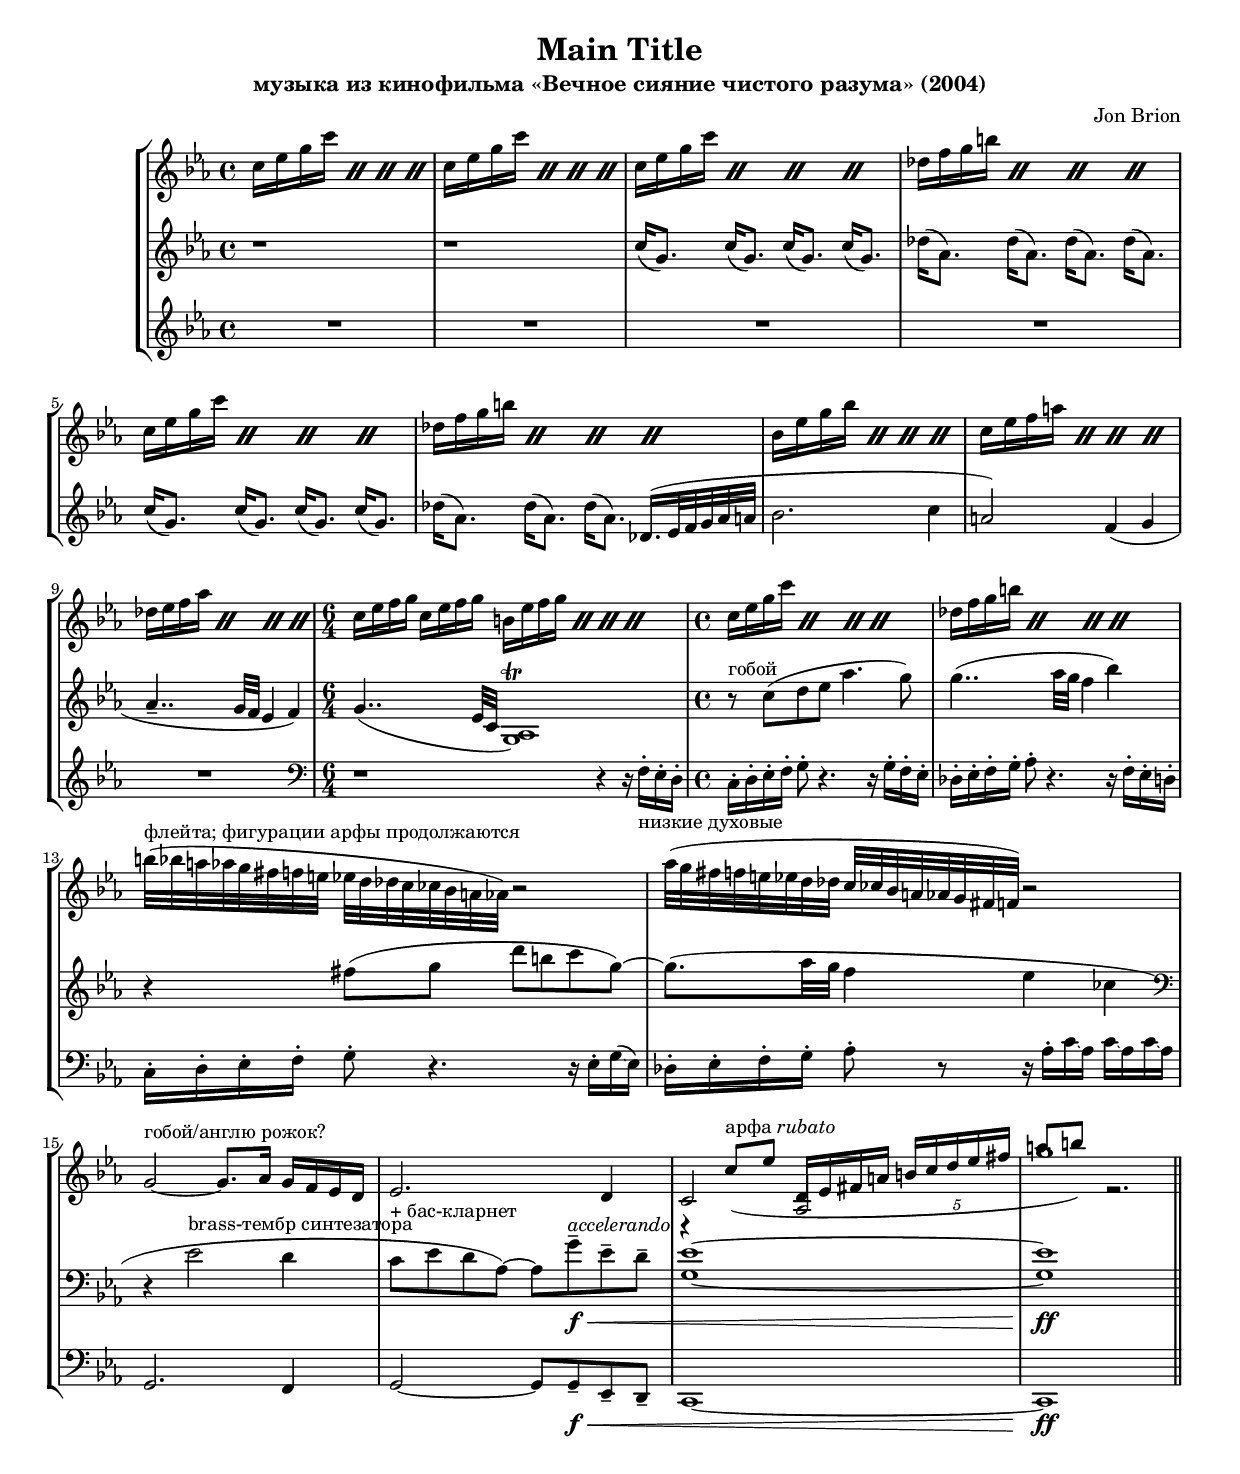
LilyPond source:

%-------------------------HEADER {{{
\version "2.18.2"
\header {
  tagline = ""  % removed
  title = "Main Title"
  subtitle = "музыка из кинофильма «Вечное сияние чистого разума» (2004)"
  composer = "Jon Brion"
}
% \include "lilypond-book-preamble.ly"
%-------------------------}}}
%-------------------------PREAMBLE {{{
global = { \key c \minor \time 4/4 }

#(set-global-staff-size 17)
\paper {
  % between-system-space = 10\mm % does nothing?
  % between-system-padding = #1 % does nothing?
        %system-count = #4
  % ragged-bottom = ##t
  % ragged-last-bottom = ##t
  % bottom-margin=0\mm
  % top-margin=0\mm
  % paper-height=310\mm
}

arpaC = \relative c'' { \repeat percent 4 { c16 es g c } }
arpaDes = \relative c'' { \repeat percent 4 { des16 f g b } }
%------------------------- }}}
%-------------------------I часть {{{
\parallelMusic #'(
voiceA 
voiceB 
)

{
  	%--------------------bar1 
	\time 4/4
	\arpaC |
	r1 |
	%--------------------bar2  

	\arpaC |
	r1 |
	%--------------------bar3 

	\arpaC |
	c16( g8.) c16( g8.) c16( g8.) c16( g8.) |
	%--------------------bar4 

	\arpaDes |
	des'16( as8.) des16( as8.) des16( as8.) des16( as8.)|
	%--------------------bar5 

	\arpaC |
	c16( g8.) c16( g8.) c16( g8.) c16( g8.) |
	%--------------------bar6 

	\arpaDes |
	des'16( as8.) des16( as8.) des16( as8.) des,16.( es32 f g as a |
	%--------------------bar7 

	\repeat percent 4 { bes16 es g bes  } |
	bes2.( c4 |
	%--------------------bar8 

	\repeat percent 4 { c,16 es f a } |
	a2) f4( g |
	%--------------------bar9 

	\repeat percent 4 { des,16 es f as } |
	as4..-- g32 f es4 f) |
}
%-------------------------}}} 
%-------------------------II часть {{{
\parallelMusic #'(
voiceAa
voiceBb
voiceCc
)

{
	%--------------------bar10 

	\time 6/4
	c,16 es f g c,16 es f g \repeat percent 4 { b, es f g } |
	g4..( es32 c <g as>1)\trill |
R1*9	\clef "bass" r1 r4 r16 f-._"низкие духовые" es-. d-. |
	%--------------------bar11 

	\time 4/4
	\arpaC |
	r8^"гобой" c'( d es as4. g8) |
	c16-. d-. es-. f-. g8-. r4. r16 g-. f-. es-. | 
	%--------------------bar12 

	\arpaDes |
	g4..( as32 g f4 bes) |
	des16-. es-. f-. g-. as8-. r4. r16 f-. es-. d-. |
	%--------------------bar13 

	b32(^"флейта; фигурации арфы продолжаются" bes a as g fis f e  es32 d des c ces bes a as) r2 |
	r4 fis8( g d' b c g~) |
	c16-. d-. es-. f-. g8-. r4. r16 es-. g(\glissando es) | 
	%--------------------bar14 

	as'32( g fis f e es d des  c32 ces bes a as g fis f) r2 |
	g8.( as32 g f4 es ces |
	des16-. es-. f-. g-. as8-. r8 r16 as-. c\glissando as c\glissando as c\glissando as |
	%--------------------bar15 
%
%	bes2.)( c8. b32 bes |
%	%--------------------bar16 
%
%	a2) f4 g |
%	%--------------------bar17 
%
%	as2 es4 f |

%-------------------------}}}
%-------------------------III часть {{{
	%--------------------bar18 

	g2~^"гобой/англю рожок?" g8. as16 g( f es d |
	\clef "bass" r4 es,2^"brass-тембр синтезатора" d4 |
	g,2. f4 |
	%--------------------bar19 

	es2. d4 |
	c8^"+ бас-кларнет"( es d as~) as g'(--\f\<^\markup {\italic accelerando} es-- d-- |
	g2~ g8 g--\f\< es-- d-- |
	%--------------------bar20 

	<<
	  { c2) as  }
	  \\ \override Stem.direction = #UP { r4 c'8(^\markup {арфа \italic rubato} es d,16 es fis a \tuplet 5/4 { b16 c d es fis } } >> |
	<g, es'>1~ |
	c1~ |
	%--------------------bar21 

	<<
	  { g1 }
	  \\ \override Stem.direction = #UP { a8 b) r2.} >> |
	<g es'>1\!\ff |
	c1\!\ff \bar "||"
}

%-------------------------}}}
%-------------------------CONTEXT {{{
\layout { 
% ragged-right = ##f 
\context {
\RemoveEmptyStaffContext
}
%    \Score
%    defaultBarType = ""
}
%-------------------------}}} 
%-------------------------STAVES {{{
\score {
\new StaffGroup <<
\new Staff
<<
\global
 \relative c'' { \voiceA \voiceAa }
 >>
\new Staff
<<
\global
 \relative c'' { \voiceB \voiceBb }
 >>
\new Staff
<<
  \global
 \relative c { \voiceCc }
 >>
 >>
 }
%-------------------------}}}
